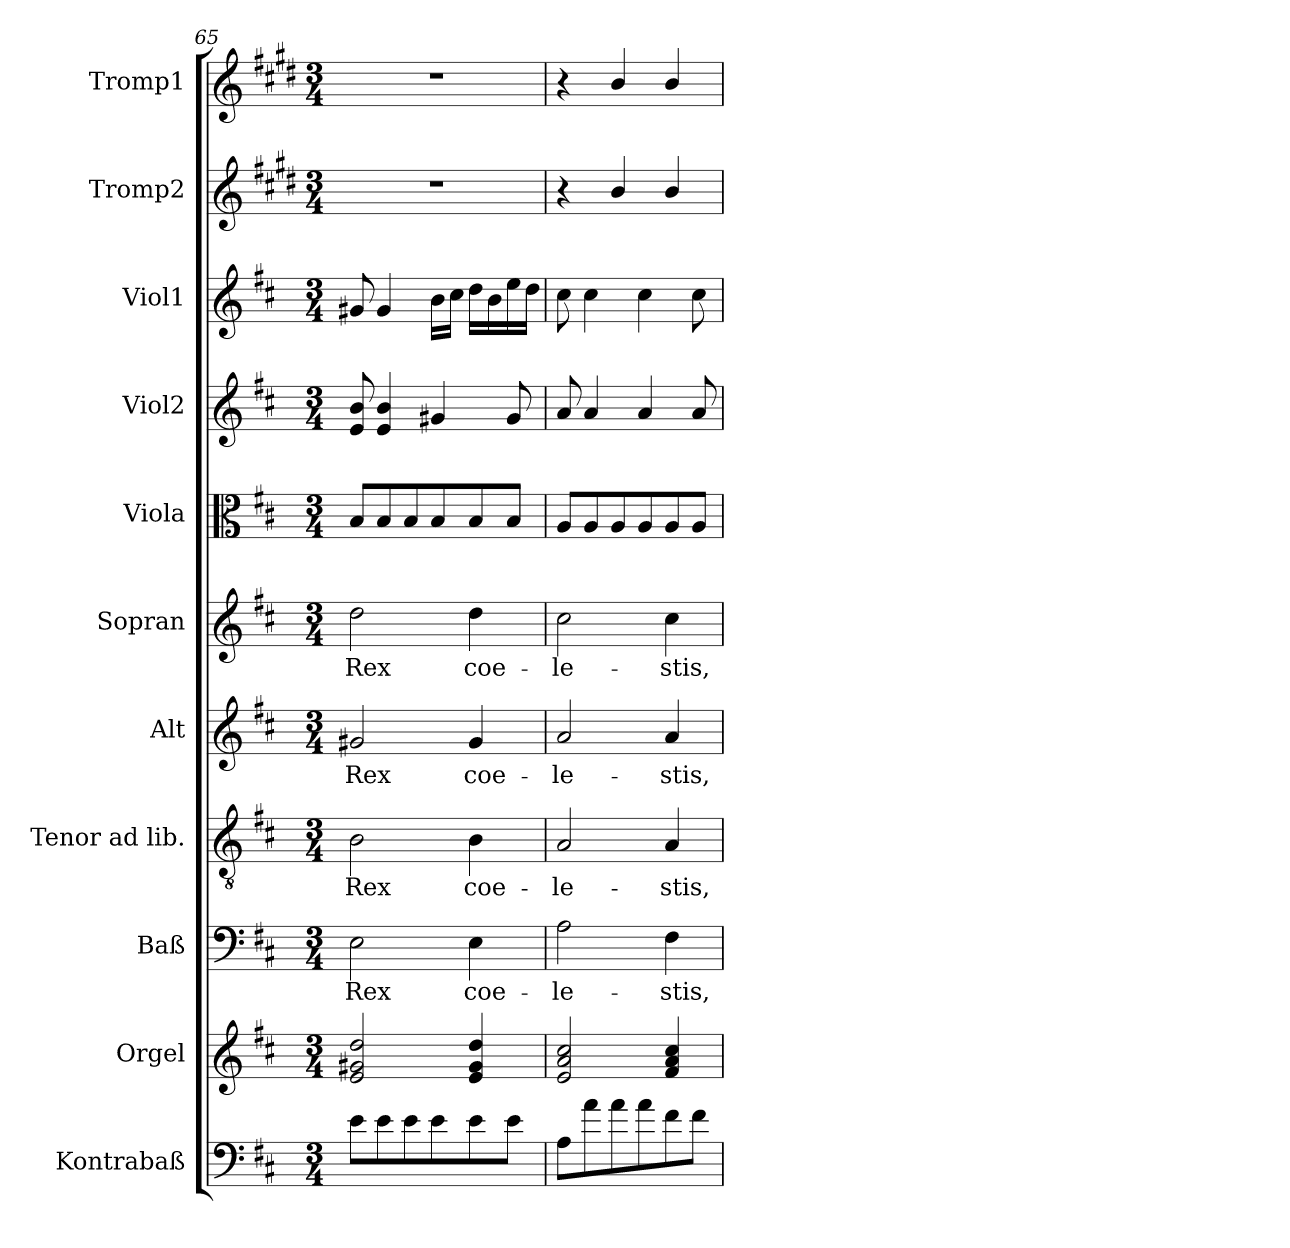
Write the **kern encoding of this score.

**kern	**kern	**kern	**text	**kern	**text	**kern	**text	**kern	**text	**kern	**kern	**kern	**kern	**kern
*part11	*part10	*part9	*part9	*part8	*part8	*part7	*part7	*part6	*part6	*part5	*part4	*part3	*part2	*part1
*staff11	*staff10	*staff9	*staff9	*staff8	*staff8	*staff7	*staff7	*staff6	*staff6	*staff5	*staff4	*staff3	*staff2	*staff1
*I"Kontrabaß	*I"Orgel	*I"Baß	*	*I"Tenor ad lib.	*	*I"Alt	*	*I"Sopran	*	*I"Viola	*I"Viol2	*I"Viol1	*I"Tromp2	*I"Tromp1
*	*	*	*	*	*	*	*	*	*	*I'Vla	*	*	*	*
*clefF4	*clefG2	*clefF4	*	*clefGv2	*	*clefG2	*	*clefG2	*	*clefC3	*clefG2	*clefG2	*clefG2	*clefG2
*ITrd7c12	*	*	*	*	*	*	*	*	*	*	*	*	*ITrd1c2	*ITrd1c2
*k[f#c#]	*k[f#c#]	*k[f#c#]	*	*k[f#c#]	*	*k[f#c#]	*	*k[f#c#]	*	*k[f#c#]	*k[f#c#]	*k[f#c#]	*k[f#c#]	*k[f#c#]
*D:	*D:	*D:	*	*D:	*	*D:	*	*D:	*	*D:	*D:	*D:	*D:	*D:
*M3/4	*M3/4	*M3/4	*	*M3/4	*	*M3/4	*	*M3/4	*	*M3/4	*M3/4	*M3/4	*M3/4	*M3/4
=65	=65	=65	=65	=65	=65	=65	=65	=65	=65	=65	=65	=65	=65	=65
!	!	!	!LO:LY:b	!	!LO:LY:b	!	!LO:LY:b	!	!LO:LY:b	!	!	!	!	!
8E\L	2e/ 2g#X/ 2dd/	2E\	Rex	2B\	Rex	2g#X/	Rex	2dd\	Rex	8B/L	8e/ 8b/	8g#X/	2.r	2.r
8E\	.	.	.	.	.	.	.	.	.	8B/	4e/ 4b/	4g#/	.	.
8E\	.	.	.	.	.	.	.	.	.	8B/	.	.	.	.
8E\	.	.	.	.	.	.	.	.	.	8B/	4g#X/	16b\LL	.	.
.	.	.	.	.	.	.	.	.	.	.	.	16cc#\JJ	.	.
!	!	!	!LO:LY:b	!	!LO:LY:b	!	!LO:LY:b	!	!LO:LY:b	!	!	!	!	!
8E\	4e/ 4g#/ 4dd/	4E\	coe-	4B\	coe-	4g#/	coe-	4dd\	coe-	8B/	.	16dd\LL	.	.
.	.	.	.	.	.	.	.	.	.	.	.	16b\	.	.
8E\J	.	.	.	.	.	.	.	.	.	8B/J	8g#/	16ee\	.	.
.	.	.	.	.	.	.	.	.	.	.	.	16dd\JJ	.	.
=66	=66	=66	=66	=66	=66	=66	=66	=66	=66	=66	=66	=66	=66	=66
!	!	!	!LO:LY:b	!	!LO:LY:b	!	!LO:LY:b	!	!LO:LY:b	!	!	!	!	!
8AA\L	2e/ 2a/ 2cc#/	2A\	-le-	2A/	-le-	2a/	-le-	2cc#\	-le-	8A/L	8a/	8cc#\	4r	4r
8A\	.	.	.	.	.	.	.	.	.	8A/	4a/	4cc#\	.	.
8A\	.	.	.	.	.	.	.	.	.	8A/	.	.	4a/	4a/
8A\	.	.	.	.	.	.	.	.	.	8A/	4a/	4cc#\	.	.
!	!	!	!LO:LY:b	!	!LO:LY:b	!	!LO:LY:b	!	!LO:LY:b	!	!	!	!	!
8F#\	4f#/ 4a/ 4cc#/	4F#\	-stis,	4A/	-stis,	4a/	-stis,	4cc#\	-stis,	8A/	.	.	4a/	4a/
8F#\J	.	.	.	.	.	.	.	.	.	8A/J	8a/	8cc#\	.	.
=	=	=	=	=	=	=	=	=	=	=	=	=	=	=
*-	*-	*-	*-	*-	*-	*-	*-	*-	*-	*-	*-	*-	*-	*-
